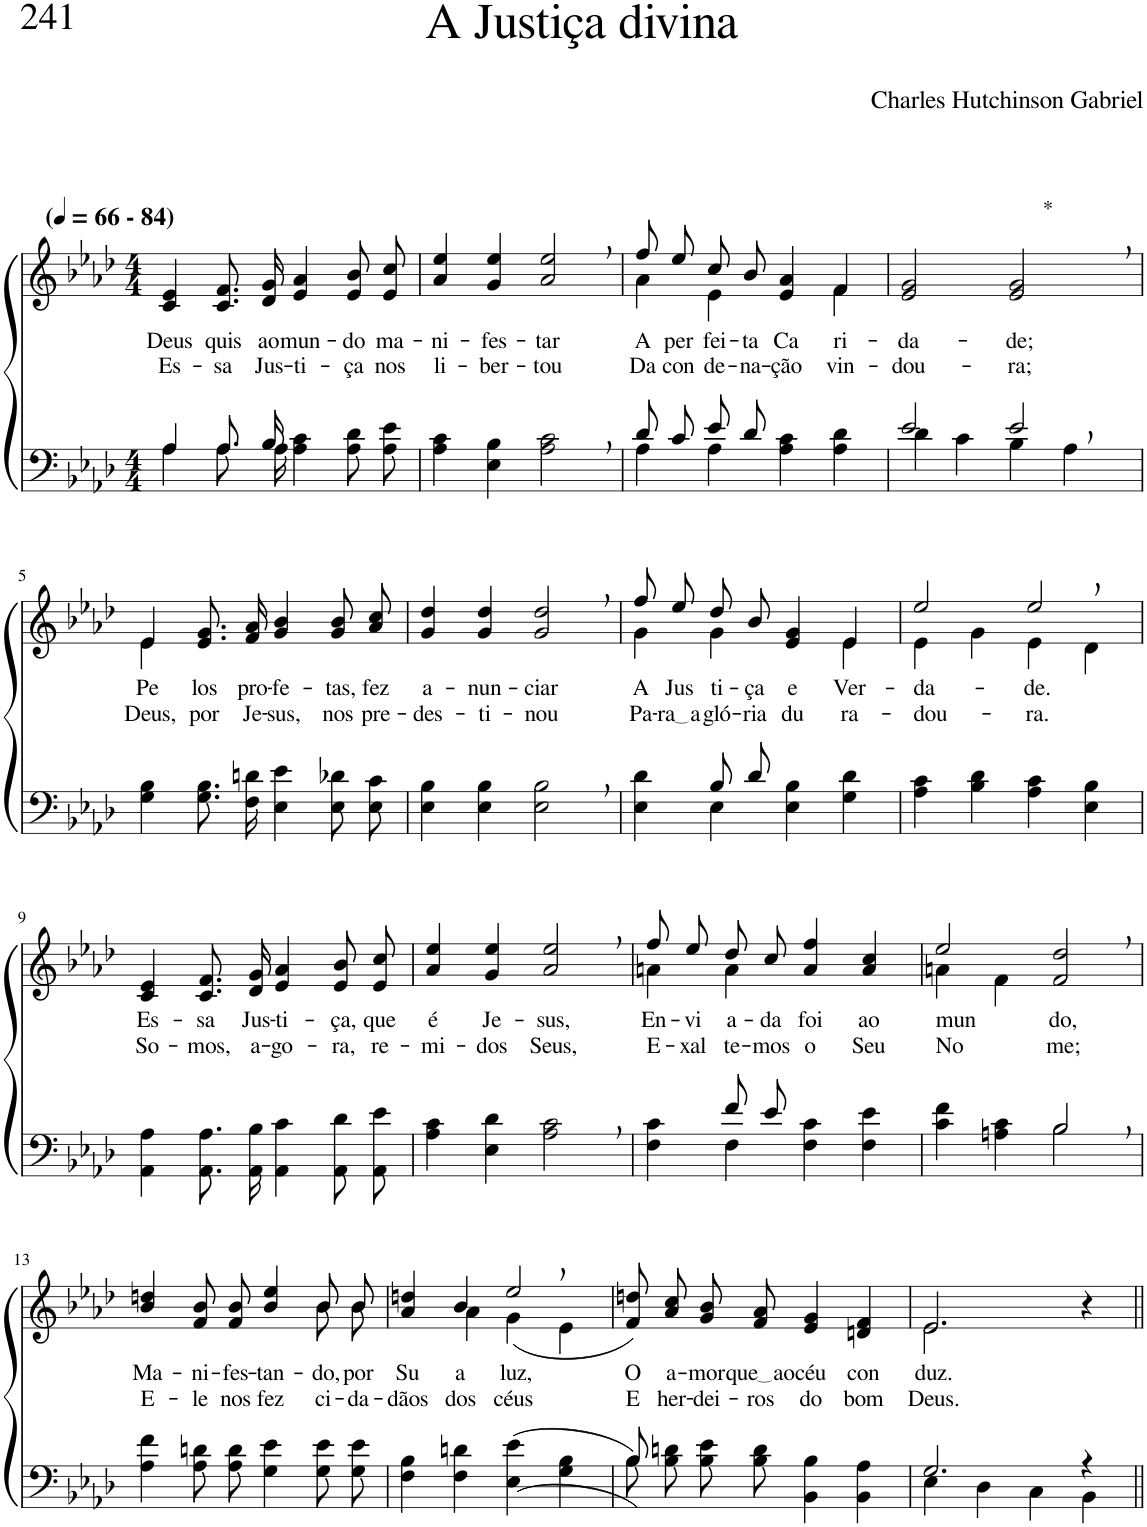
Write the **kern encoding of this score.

**kern	**kern	**text	**text
*part2	*part1	*part1	*part1
*staff2	*staff1	*staff1	*staff1
*I"Parte III e IV	*I"Parte I e II	*	*
*clefF4	*clefG2	*	*
*Trd2c3	*Trd2c3	*	*
*k[b-e-a-d-]	*k[b-e-a-d-]	*	*
*M4/4	*M4/4	*	*
*MM66	*MM66	*	*
=1	=1	=1	=1
*^	*	*	*
!	!	!LO:TX:a:B:t=(	!	!
!	!	!LO:TX:a:B:t=- 84)	!	!
!	!	!	!LO:LY:b	!LO:LY:b
4A-\	4A-/	4c/ 4e-/	Deus	Es-
!	!	!	!LO:LY:b	!LO:LY:b
8.A-\L	8.A-/L	8.c/ 8.f/L	quis	-sa
!	!	!	!LO:LY:b	!LO:LY:b
16A-\Jk	16B-/Jk	16d-/ 16g/Jk	ao	Jus-
!	!	!	!LO:LY:b	!LO:LY:b
4A-\ 4c\	2ryy	4e-/ 4a-/	mun-	-ti-
!	!	!	!LO:LY:b	!LO:LY:b
8A-\ 8d-\L	.	8e-/ 8b-/L	-do	-ça
!	!	!	!LO:LY:b	!LO:LY:b
8A-\ 8e-\J	.	8e-/ 8cc/J	ma-	nos
*v	*v	*	*	*
=2	=2	=2	=2
!	!	!LO:LY:b	!LO:LY:b
4A-\ 4c\	4a-/ 4ee-/	-ni-	li-
!	!	!LO:LY:b	!LO:LY:b
4E-\ 4B-\	4g/ 4ee-/	-fes-	-ber-
!	!	!LO:LY:b	!LO:LY:b
2A-\, 2c\,	2a-/, 2ee-/,	-tar	-tou
=3	=3	=3	=3
*^	*^	*	*
!	!	!	!	!LO:LY:b	!LO:LY:b
8d-/L	4A-\	8ff/L	4a-\	A	Da
!	!	!	!	!LO:LY:b	!LO:LY:b
8c/J	.	8ee-/J	.	per-	con-
!	!	!	!	!LO:LY:b	!LO:LY:b
8e-/L	4A-\	8cc/L	4e-\	-fei-	-de-
!	!	!	!	!LO:LY:b	!LO:LY:b
8d-/J	.	8b-/J	.	-ta	-na-
!	!	!	!	!LO:LY:b	!LO:LY:b
2ryy	4A-\ 4c\	4e-/ 4a-/	4ryy	Ca-	-ção
!	!	!	!	!LO:LY:b	!LO:LY:b
.	4A-\ 4d-\	4f/	4f\	-ri-	vin-
=4	=4	=4	=4	=4	=4
!	!	!	!	!LO:LY:b	!LO:LY:b
*	*	*v	*v	*	*
2e-/	4d-\	2e-/ 2g/	-da-	-dou-
.	4c\	.	.	.
!	!	!LO:TX:a:t=*	!	!
!	!	!	!LO:LY:b	!LO:LY:b
2e-,/	4B-\	2e-/, 2g/,	-de;	-ra;
.	4A-\	.	.	.
!!LO:LB:g=z
=5	=5	=5	=5	=5
*	*	*^	*	*
!	!	!	!	!LO:LY:b	!LO:LY:b
*v	*v	*	*	*	*
4G\ 4B-\	4e-/	4e-\	Pe-	Deus,
!	!	!	!LO:LY:b	!LO:LY:b
8.G\ 8.B-\L	8.e-/ 8.g/L	2.ryy	-los	por
!	!	!	!LO:LY:b	!LO:LY:b
16F\ 16dn\Jk	16f/ 16a-/Jk	.	pro-	Je-
!	!	!	!LO:LY:b	!LO:LY:b
4E-\ 4e-\	4g/ 4b-/	.	-fe-	-sus,
!	!	!	!LO:LY:b	!LO:LY:b
8E-\ 8d-X\L	8g/ 8b-/L	.	-tas,	nos
!	!	!	!LO:LY:b	!LO:LY:b
8E-\ 8c\J	8a-/ 8cc/J	.	fez	pre-
*	*v	*v	*	*
=6	=6	=6	=6
!	!	!LO:LY:b	!LO:LY:b
4E-\ 4B-\	4g/ 4dd-/	a-	-des-
!	!	!LO:LY:b	!LO:LY:b
4E-\ 4B-\	4g/ 4dd-/	-nun-	-ti-
!	!	!LO:LY:b	!LO:LY:b
2E-\, 2B-\,	2g/, 2dd-/,	-ciar	-nou
=7	=7	=7	=7
*^	*^	*	*
!	!	!	!	!LO:LY:b	!LO:LY:b
4ryy	4E-\ 4d-\	8ff/L	4g\	A	Pa-
!	!	!	!	!LO:LY:b	!LO:LY:b
.	.	8ee-/J	.	Jus-	ra a
!	!	!	!	!LO:LY:b	!LO:LY:b
8B-/L	4E-\	8dd-/L	4g\	-ti-	gló-
!	!	!	!	!LO:LY:b	!LO:LY:b
8d-/J	.	8b-/J	.	-ça	-ria
!	!	!	!	!LO:LY:b	!LO:LY:b
2ryy	4E-\ 4B-\	4e-/ 4g/	4ryy	e	du-
!	!	!	!	!LO:LY:b	!LO:LY:b
.	4G\ 4d-\	4e-/	4e-\	Ver-	-ra-
=8	=8	=8	=8	=8	=8
!	!	!	!	!LO:LY:b	!LO:LY:b
*v	*v	*	*	*	*
4A-\ 4c\	2ee-/	4e-\	-da-	-dou-
4B-\ 4d-\	.	4g\	.	.
!	!	!	!LO:LY:b	!LO:LY:b
4A-\ 4c\	2ee-,/	4e-\	-de.	-ra.
4E-\ 4B-\	.	4d-\	.	.
!!LO:LB:g=z
=9	=9	=9	=9	=9
!	!	!	!LO:LY:b	!LO:LY:b
*	*v	*v	*	*
4AA-\ 4A-\	4c/ 4e-/	-Es-	So-
!	!	!LO:LY:b	!LO:LY:b
8.AA-\ 8.A-\L	8.c/ 8.f/L	-sa	-mos,
!	!	!LO:LY:b	!LO:LY:b
16AA-\ 16B-\Jk	16d-/ 16g/Jk	Jus-	a-
!	!	!LO:LY:b	!LO:LY:b
4AA-\ 4c\	4e-/ 4a-/	-ti-	-go-
!	!	!LO:LY:b	!LO:LY:b
8AA-\ 8d-\L	8e-/ 8b-/L	-ça,	-ra,
!	!	!LO:LY:b	!LO:LY:b
8AA-\ 8e-\J	8e-/ 8cc/J	que	re-
=10	=10	=10	=10
!	!	!LO:LY:b	!LO:LY:b
4A-\ 4c\	4a-/ 4ee-/	é	-mi-
!	!	!LO:LY:b	!LO:LY:b
4E-\ 4d-\	4g/ 4ee-/	Je-	-dos
!	!	!LO:LY:b	!LO:LY:b
2A-\, 2c\,	2a-/, 2ee-/,	-sus,	Seus,
=11	=11	=11	=11
*^	*^	*	*
!	!	!	!	!LO:LY:b	!LO:LY:b
4ryy	4F\ 4c\	8ff/L	4an\	En-	E-
!	!	!	!	!LO:LY:b	!LO:LY:b
.	.	8ee-/J	.	-vi-	-xal-
!	!	!	!	!LO:LY:b	!LO:LY:b
8f/L	4F\	8dd-/L	4a\	-a-	-te-
!	!	!	!	!LO:LY:b	!LO:LY:b
8e-/J	.	8cc/J	.	-da	-mos
!	!	!	!	!LO:LY:b	!LO:LY:b
2ryy	4F\ 4c\	4a/ 4ff/	2ryy	foi	o
!	!	!	!	!LO:LY:b	!LO:LY:b
.	4F\ 4e-\	4a/ 4cc/	.	ao	Seu
=12	=12	=12	=12	=12	=12
!	!	!	!	!LO:LY:b	!LO:LY:b
4c\ 4f\	2ryy	2ee-/	4an\	mun-	No-
4An\ 4c\	.	.	4f\	.	.
!	!	!	!	!LO:LY:b	!LO:LY:b
2B-,\	2B-/	2f/, 2dd-/,	2ryy	-do,	-me;
!!LO:LB:g=z	!!
=13	=13	=13	=13	=13	=13
!	!	!	!	!LO:LY:b	!LO:LY:b
*v	*v	*	*	*	*
4A-\ 4f\	2.ryy	4b-/ 4ddn/	Ma-	E-
!	!	!	!LO:LY:b	!LO:LY:b
8A-\ 8dn\L	.	8f/ 8b-/L	-ni-	-le
!	!	!	!LO:LY:b	!LO:LY:b
8A-\ 8d\J	.	8f/ 8b-/J	-fes-	nos
!	!	!	!LO:LY:b	!LO:LY:b
4G\ 4e-\	.	4b-/ 4ee-/	-tan-	fez
!	!	!	!	!LO:LY:b
!	!	!	!LO:LY:b	!
8G\ 8e-\L	8b-\L	8b-/L	-do,	ci-
!	!	!	!	!LO:LY:b
!	!	!	!LO:LY:b	!
8G\ 8e-\J	8b-\J	8b-/J	por	-da-
=14	=14	=14	=14	=14
!	!	!	!LO:LY:b	!LO:LY:b
4F\ 4B-\	4a-/ 4ddn/	4ryy	Su-	-dãos
!	!	!	!LO:LY:b	!LO:LY:b
4F\ 4dn\	4b-/	4a-\	-a	dos
!	!	!	!LO:LY:b	!LO:LY:b
((4E-\ 4e-\	2ee-,/	(4g\	luz,	céus
4G\ 4B-\	.	4e-\	.	.
=15	=15	=15	=15	=15
*^	*	*	*	*
!	!	!	!	!LO:LY:b	!LO:LY:b
*	*	*v	*v	*	*
8B-/))	8B-\L	8f/ 8ddn/L)	O	E
!	!	!	!LO:LY:b	!LO:LY:b
2..ryy	8B-\ 8dn\J	8a-/ 8cc/J	a-	her-
!	!	!	!LO:LY:b	!LO:LY:b
.	8B-\ 8e-\L	8g/ 8b-/L	-mor	-dei-
!	!	!	!LO:LY:b	!LO:LY:b
.	8B-\ 8d\J	8f/ 8a-/J	que ao	-ros
!	!	!	!LO:LY:b	!LO:LY:b
.	4BB-\ 4B-\	4e-/ 4g/	céu	do
!	!	!	!LO:LY:b	!LO:LY:b
.	4BB-\ 4A-\	4dn/ 4f/	con-	bom
=16	=16	=16	=16	=16
*	*	*^	*	*
!	!	!	!	!LO:LY:b	!LO:LY:b
2.G/	4E-\	2.e-/	2.e-\	-duz.	Deus.
.	4D-\	.	.	.	.
.	4C\	.	.	.	.
4r	4BB-\	4r	4ryy	.	.
*v	*v	*	*	*	*
*	*v	*v	*	*
=||	=||	=||	=||
*-	*-	*-	*-
